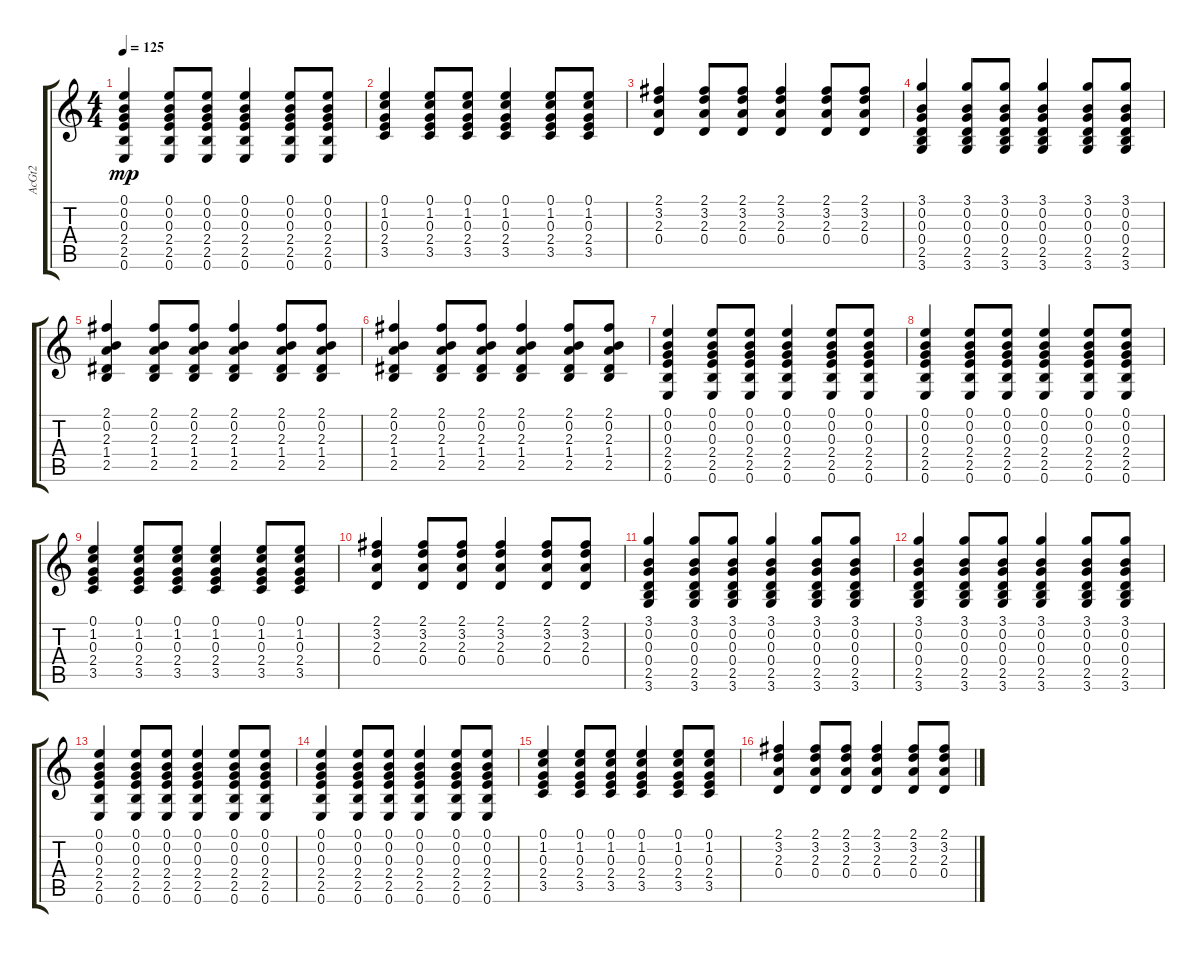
\track ("AcGt2" "AcGt2") {instrument acousticguitarsteel}
\staff {score tabs}
\tuning (E4 B3 G3 D3 A2 E2) {hide}
\ts (4 4)
\tempo 125
\clef g2
\ks c
(0.1 0.2 0.3 2.4 2.5 0.6).4{dy mp} (0.1 0.2 0.3 2.4 2.5 0.6).8 (0.1 0.2 0.3 2.4 2.5 0.6).8 (0.1 0.2 0.3 2.4 2.5 0.6).4 (0.1 0.2 0.3 2.4 2.5 0.6).8 (0.1 0.2 0.3 2.4 2.5 0.6).8 |
(0.1 1.2 0.3 2.4 3.5).4 (0.1 1.2 0.3 2.4 3.5).8 (0.1 1.2 0.3 2.4 3.5).8 (0.1 1.2 0.3 2.4 3.5).4 (0.1 1.2 0.3 2.4 3.5).8 (0.1 1.2 0.3 2.4 3.5).8 |
(2.1 3.2 2.3 0.4).4 (2.1 3.2 2.3 0.4).8 (2.1 3.2 2.3 0.4).8 (2.1 3.2 2.3 0.4).4 (2.1 3.2 2.3 0.4).8 (2.1 3.2 2.3 0.4).8 |
(3.1 0.2 0.3 0.4 2.5 3.6).4 (3.1 0.2 0.3 0.4 2.5 3.6).8 (3.1 0.2 0.3 0.4 2.5 3.6).8 (3.1 0.2 0.3 0.4 2.5 3.6).4 (3.1 0.2 0.3 0.4 2.5 3.6).8 (3.1 0.2 0.3 0.4 2.5 3.6).8 |
(2.1 0.2 2.3 1.4 2.5).4 (2.1 0.2 2.3 1.4 2.5).8 (2.1 0.2 2.3 1.4 2.5).8 (2.1 0.2 2.3 1.4 2.5).4 (2.1 0.2 2.3 1.4 2.5).8 (2.1 0.2 2.3 1.4 2.5).8 |
(2.1 0.2 2.3 1.4 2.5).4 (2.1 0.2 2.3 1.4 2.5).8 (2.1 0.2 2.3 1.4 2.5).8 (2.1 0.2 2.3 1.4 2.5).4 (2.1 0.2 2.3 1.4 2.5).8 (2.1 0.2 2.3 1.4 2.5).8 |
(0.1 0.2 0.3 2.4 2.5 0.6).4 (0.1 0.2 0.3 2.4 2.5 0.6).8 (0.1 0.2 0.3 2.4 2.5 0.6).8 (0.1 0.2 0.3 2.4 2.5 0.6).4 (0.1 0.2 0.3 2.4 2.5 0.6).8 (0.1 0.2 0.3 2.4 2.5 0.6).8 |
(0.1 0.2 0.3 2.4 2.5 0.6).4 (0.1 0.2 0.3 2.4 2.5 0.6).8 (0.1 0.2 0.3 2.4 2.5 0.6).8 (0.1 0.2 0.3 2.4 2.5 0.6).4 (0.1 0.2 0.3 2.4 2.5 0.6).8 (0.1 0.2 0.3 2.4 2.5 0.6).8 |
(0.1 1.2 0.3 2.4 3.5).4 (0.1 1.2 0.3 2.4 3.5).8 (0.1 1.2 0.3 2.4 3.5).8 (0.1 1.2 0.3 2.4 3.5).4 (0.1 1.2 0.3 2.4 3.5).8 (0.1 1.2 0.3 2.4 3.5).8 |
(2.1 3.2 2.3 0.4).4 (2.1 3.2 2.3 0.4).8 (2.1 3.2 2.3 0.4).8 (2.1 3.2 2.3 0.4).4 (2.1 3.2 2.3 0.4).8 (2.1 3.2 2.3 0.4).8 |
(3.1 0.2 0.3 0.4 2.5 3.6).4 (3.1 0.2 0.3 0.4 2.5 3.6).8 (3.1 0.2 0.3 0.4 2.5 3.6).8 (3.1 0.2 0.3 0.4 2.5 3.6).4 (3.1 0.2 0.3 0.4 2.5 3.6).8 (3.1 0.2 0.3 0.4 2.5 3.6).8 |
(3.1 0.2 0.3 0.4 2.5 3.6).4 (3.1 0.2 0.3 0.4 2.5 3.6).8 (3.1 0.2 0.3 0.4 2.5 3.6).8 (3.1 0.2 0.3 0.4 2.5 3.6).4 (3.1 0.2 0.3 0.4 2.5 3.6).8 (3.1 0.2 0.3 0.4 2.5 3.6).8 |
(0.1 0.2 0.3 2.4 2.5 0.6).4 (0.1 0.2 0.3 2.4 2.5 0.6).8 (0.1 0.2 0.3 2.4 2.5 0.6).8 (0.1 0.2 0.3 2.4 2.5 0.6).4 (0.1 0.2 0.3 2.4 2.5 0.6).8 (0.1 0.2 0.3 2.4 2.5 0.6).8 |
(0.1 0.2 0.3 2.4 2.5 0.6).4 (0.1 0.2 0.3 2.4 2.5 0.6).8 (0.1 0.2 0.3 2.4 2.5 0.6).8 (0.1 0.2 0.3 2.4 2.5 0.6).4 (0.1 0.2 0.3 2.4 2.5 0.6).8 (0.1 0.2 0.3 2.4 2.5 0.6).8 |
(0.1 1.2 0.3 2.4 3.5).4 (0.1 1.2 0.3 2.4 3.5).8 (0.1 1.2 0.3 2.4 3.5).8 (0.1 1.2 0.3 2.4 3.5).4 (0.1 1.2 0.3 2.4 3.5).8 (0.1 1.2 0.3 2.4 3.5).8 |
(2.1 3.2 2.3 0.4).4 (2.1 3.2 2.3 0.4).8 (2.1 3.2 2.3 0.4).8 (2.1 3.2 2.3 0.4).4 (2.1 3.2 2.3 0.4).8 (2.1 3.2 2.3 0.4).8
